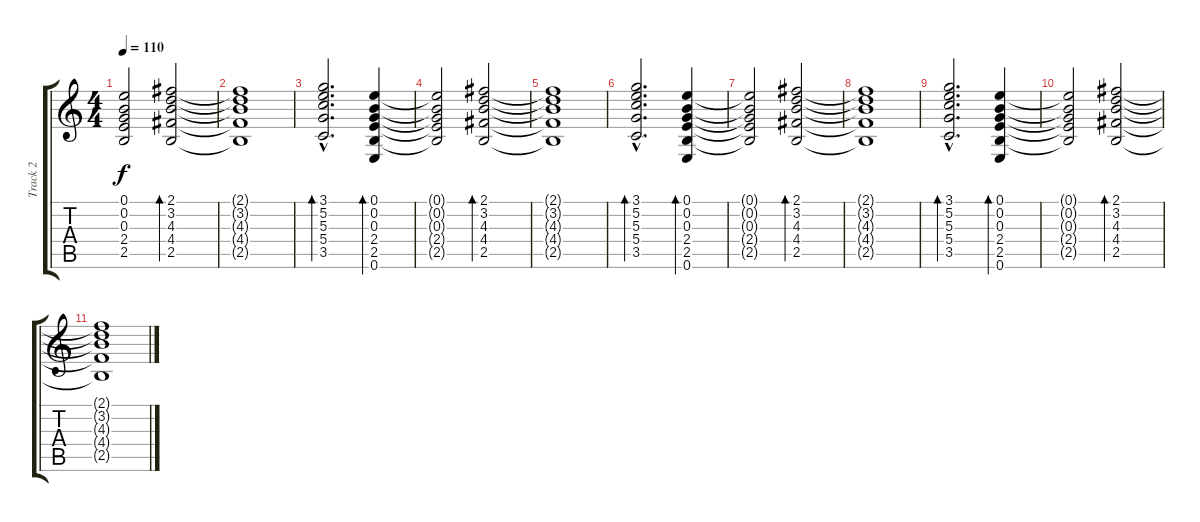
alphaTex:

\track ("Track 2" "Track 2") {instrument acousticguitarsteel}
\staff {score tabs}
\tuning (E4 B3 G3 D3 A2 E2) {hide}
\ts (4 4)
\tempo 110
\clef g2
\ks c
(0.1{t} 0.2{t} 0.3{t} 2.4{t} 2.5{t}).2{dy f} (2.1 3.2 4.3 4.4 2.5).2{bd 240} |
(2.1{t} 3.2{t} 4.3{t} 4.4{t} 2.5{t}).1 |
(3.1{hac} 5.2{hac} 5.3{hac} 5.4{hac} 3.5{hac}).2{d bd 240} (0.1 0.2 0.3 2.4 2.5 0.6).4{bd 240} |
(0.1{t} 0.2{t} 0.3{t} 2.4{t} 2.5{t}).2 (2.1 3.2 4.3 4.4 2.5).2{bd 240} |
(2.1{t} 3.2{t} 4.3{t} 4.4{t} 2.5{t}).1 |
(3.1{hac} 5.2{hac} 5.3{hac} 5.4{hac} 3.5{hac}).2{d bd 240} (0.1 0.2 0.3 2.4 2.5 0.6).4{bd 240} |
(0.1{t} 0.2{t} 0.3{t} 2.4{t} 2.5{t}).2 (2.1 3.2 4.3 4.4 2.5).2{bd 240} |
(2.1{t} 3.2{t} 4.3{t} 4.4{t} 2.5{t}).1 |
(3.1{hac} 5.2{hac} 5.3{hac} 5.4{hac} 3.5{hac}).2{d bd 240} (0.1 0.2 0.3 2.4 2.5 0.6).4{bd 240} |
(0.1{t} 0.2{t} 0.3{t} 2.4{t} 2.5{t}).2 (2.1 3.2 4.3 4.4 2.5).2{bd 240} |
(2.1{t} 3.2{t} 4.3{t} 4.4{t} 2.5{t}).1
